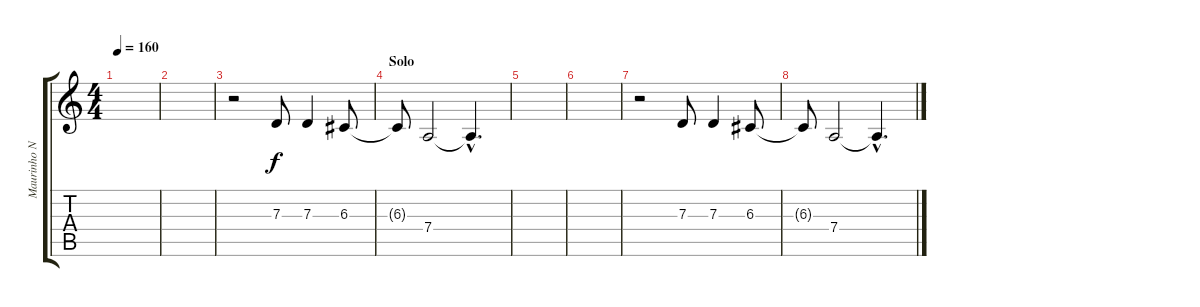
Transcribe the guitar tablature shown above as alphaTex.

\track ("Maurinho Nastácia" "Maurinho N") {instrument lead6voice}
\staff {score tabs}
\tuning (E4 B3 G3 D3 A2 E2) {hide}
\ts (4 4)
\tempo 160
\clef g2
\ks c
|
|
r.2 7.3.8 7.3.4 6.3.8 |
\section ("" "Solo")
6.3{t}.8 7.4.2 7.4{hac t}.4{d} |
|
|
r.2 7.3.8 7.3.4 6.3.8 |
6.3{t}.8 7.4.2 7.4{hac t}.4{d}
